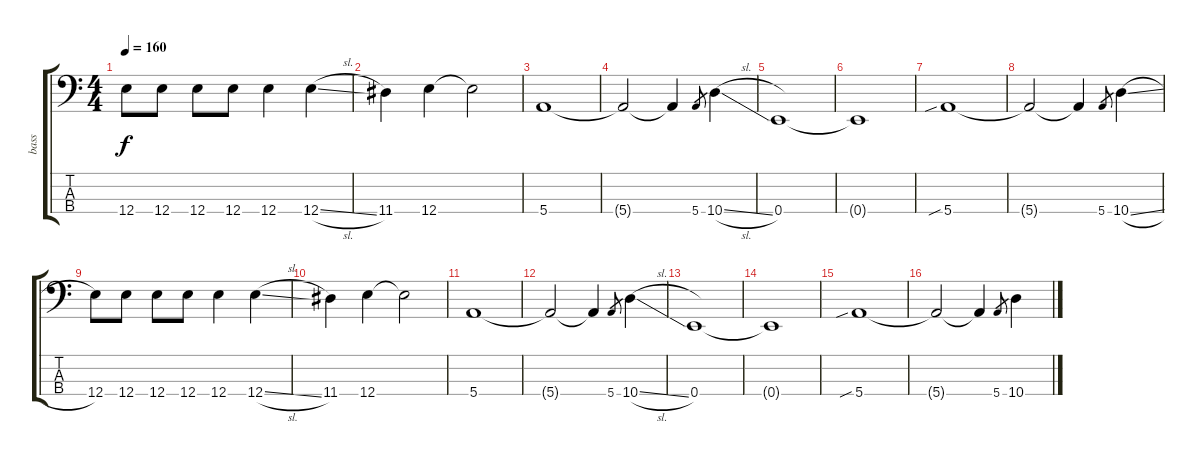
\track ("bass" "bass") {instrument electricbassfinger}
\staff {score tabs}
\tuning (G2 D2 A1 E1) {hide}
\ts (4 4)
\tempo 160
\clef f4
\ks c
12.4.8{dy f} 12.4.8 12.4.8 12.4.8 12.4.4 12.4{sl}.4 |
11.4.4 12.4.4 12.4{t}.2 |
5.4.1 |
5.4{t}.2 5.4{t}.4 5.4.8{gr} 10.4{sl}.4 |
0.4.1 |
0.4{t}.1 |
5.4{sib}.1 |
5.4{t}.2 5.4{t}.4 5.4.8{gr} 10.4{sl}.4 |
12.4.8 12.4.8 12.4.8 12.4.8 12.4.4 12.4{sl}.4 |
11.4.4 12.4.4 12.4{t}.2 |
5.4.1 |
5.4{t}.2 5.4{t}.4 5.4.8{gr} 10.4{sl}.4 |
0.4.1 |
0.4{t}.1 |
5.4{sib}.1 |
5.4{t}.2 5.4{t}.4 5.4.8{gr} 10.4{sl}.4
